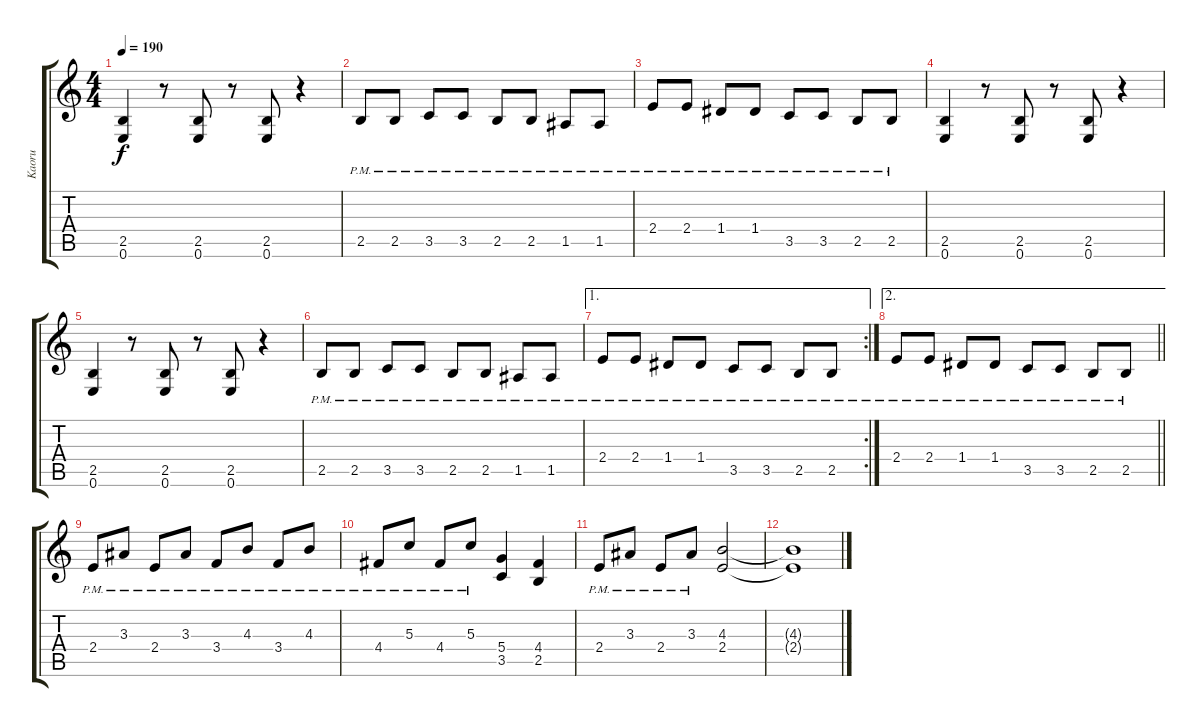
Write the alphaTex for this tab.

\track ("Kaoru" "Kaoru") {instrument overdrivenguitar}
\staff {score tabs}
\tuning (E4 B3 G3 D3 A2 E2) {hide}
\ts (4 4)
\tempo 190
\clef g2
\ks c
(2.5 0.6).4{dy f} r.8 (2.5 0.6).8 r.8 (2.5 0.6).8 r.4 |
2.5{pm}.8 2.5{pm}.8 3.5{pm}.8 3.5{pm}.8 2.5{pm}.8 2.5{pm}.8 1.5{pm}.8 1.5{pm}.8 |
2.4{pm}.8 2.4{pm}.8 1.4{pm}.8 1.4{pm}.8 3.5{pm}.8 3.5{pm}.8 2.5{pm}.8 2.5{pm}.8 |
(2.5 0.6).4 r.8 (2.5 0.6).8 r.8 (2.5 0.6).8 r.4 |
(2.5 0.6).4 r.8 (2.5 0.6).8 r.8 (2.5 0.6).8 r.4 |
2.5{pm}.8 2.5{pm}.8 3.5{pm}.8 3.5{pm}.8 2.5{pm}.8 2.5{pm}.8 1.5{pm}.8 1.5{pm}.8 |
\ae 1
\rc 2
2.4{pm}.8 2.4{pm}.8 1.4{pm}.8 1.4{pm}.8 3.5{pm}.8 3.5{pm}.8 2.5{pm}.8 2.5{pm}.8 |
\ae 2
\barLineRight lightlight
2.4{pm}.8 2.4{pm}.8 1.4{pm}.8 1.4{pm}.8 3.5{pm}.8 3.5{pm}.8 2.5{pm}.8 2.5{pm}.8 |
2.4{pm}.8 3.3{pm}.8 2.4{pm}.8 3.3{pm}.8 3.4{pm}.8 4.3{pm}.8 3.4{pm}.8 4.3{pm}.8 |
4.4{pm}.8 5.3{pm}.8 4.4{pm}.8 5.3{pm}.8 (5.4 3.5).4 (4.4 2.5).4 |
2.4{pm}.8 3.3{pm}.8 2.4{pm}.8 3.3{pm}.8 (4.3 2.4).2 |
(4.3{t} 2.4{t}).1
